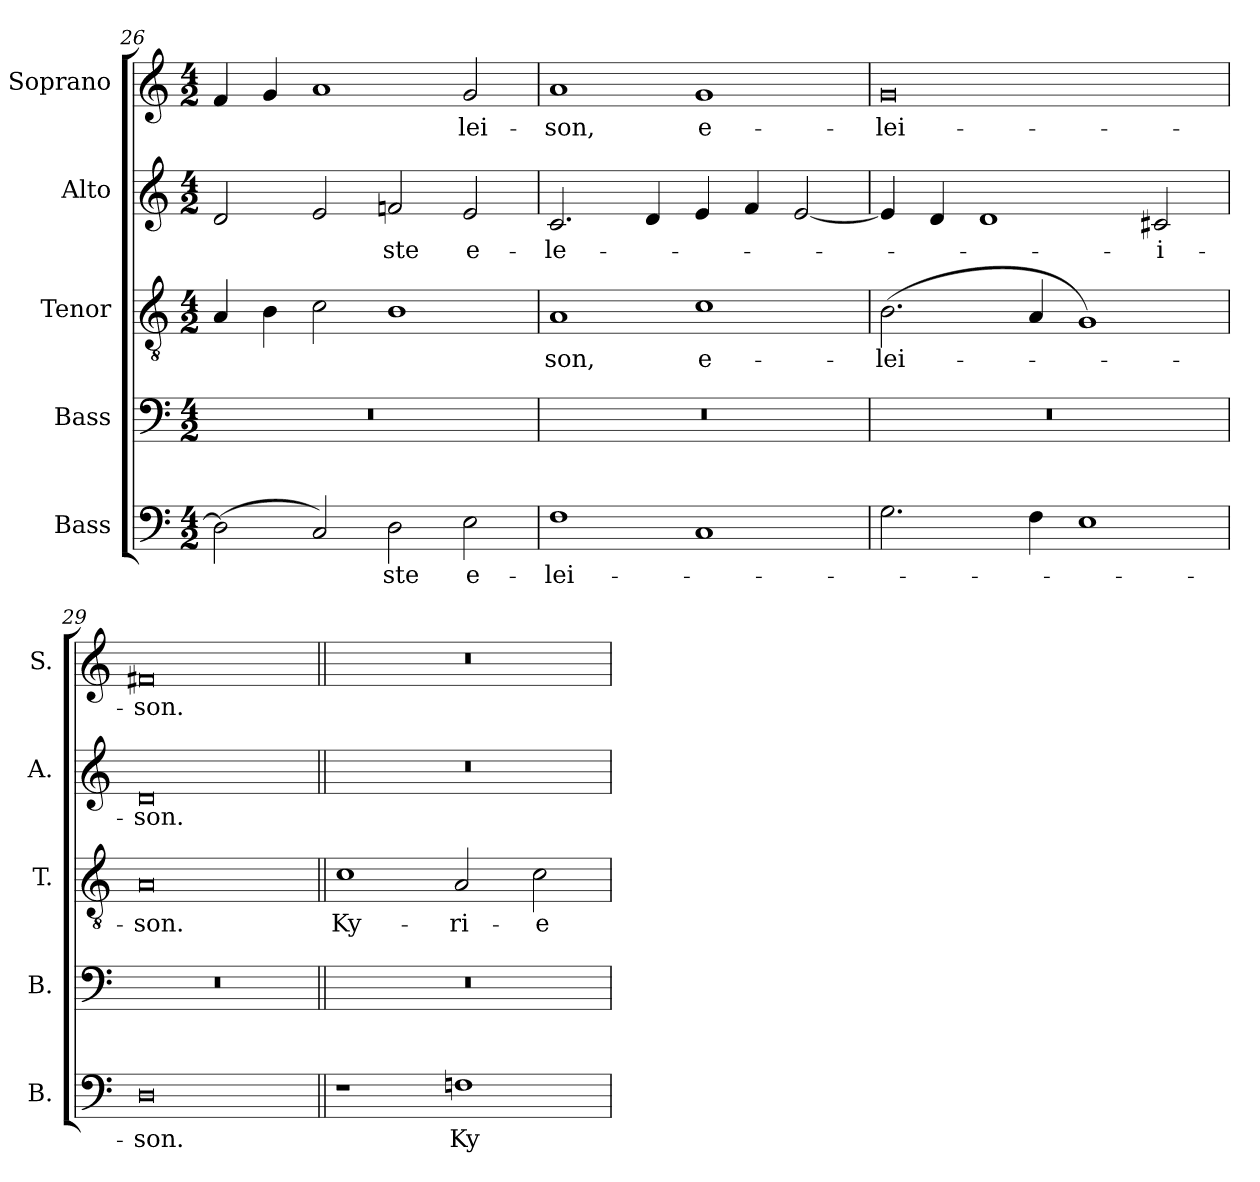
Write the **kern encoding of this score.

**kern	**text	**kern	**kern	**text	**kern	**text	**kern	**text
*part5	*part5	*part4	*part3	*part3	*part2	*part2	*part1	*part1
*staff5	*staff5	*staff4	*staff3	*staff3	*staff2	*staff2	*staff1	*staff1
*I"Bass	*	*I"Bass	*I"Tenor	*	*I"Alto	*	*I"Soprano	*
*I'B.	*	*I'B.	*I'T.	*	*I'A.	*	*I'S.	*
!!LO:LB:g=z
*clefF4	*	*clefF4	*clefGv2	*	*clefG2	*	*clefG2	*
*	*	*	*ITrd7c12	*	*	*	*	*
*k[]	*	*k[]	*k[]	*	*k[]	*	*k[]	*
*C:	*	*C:	*C:	*	*C:	*	*C:	*
*M4/2	*	*M4/2	*M4/2	*	*M4/2	*	*M4/2	*
=26	=26	=26	=26	=26	=26	=26	=26	=26
!	!	!LO:N:vis=1	!	!	!	!	!	!
(2Di\]	.	0r	4AAi/	.	2di/	.	4fi/	.
.	.	.	4BBi\	.	.	.	4gi/	.
2Ci/)	.	.	2Ci\	.	2ei/	.	1ai	.
!	!LO:LY:b:color=#000000	!	!	!	!	!	!	!
!	!	!	!	!	!	!LO:LY:b:color=#000000	!	!
2Di\	-ste	.	1BBi	.	2fni/	-ste	.	.
!	!LO:LY:b:color=#000000	!	!	!	!	!	!	!
!	!	!	!	!	!	!LO:LY:b:color=#000000	!	!
!	!	!	!	!	!	!	!	!LO:LY:b:color=#000000
2Ei\	e-	.	.	.	2ei/	e-	2gi/	-lei-
=27	=27	=27	=27	=27	=27	=27	=27	=27
!	!LO:LY:b:color=#000000	!LO:N:vis=1	!	!	!	!	!	!
!	!	!	!	!LO:LY:b:color=#000000	!	!	!	!
!	!	!	!	!	!	!LO:LY:b:color=#000000	!	!
!	!	!	!	!	!	!	!	!LO:LY:b:color=#000000
1Fi	-lei-	0r	1AAi	-son,	2.ci/	-le-	1ai	-son,
.	.	.	.	.	4di/	.	.	.
!	!	!	!	!LO:LY:b:color=#000000	!	!	!	!
!	!	!	!	!	!	!	!	!LO:LY:b:color=#000000
1Ci	.	.	1Ci	e-	4ei/	.	1gi	e-
.	.	.	.	.	4fi/	.	.	.
.	.	.	.	.	[2ei/	.	.	.
=28	=28	=28	=28	=28	=28	=28	=28	=28
!	!	!LO:N:vis=1	!	!	!	!	!	!
!	!	!	!	!LO:LY:b:color=#000000	!	!	!	!
!	!	!	!	!	!	!	!	!LO:LY:b:color=#000000
2.Gi\	.	0r	(2.BBi\	-lei-	4ei/]	.	0gi	-lei-
.	.	.	.	.	4di/	.	.	.
.	.	.	.	.	1di	.	.	.
4Fi\	.	.	4AAi/	.	.	.	.	.
1Ei	.	.	1GGi)	.	.	.	.	.
!	!	!	!	!	!	!LO:LY:b:color=#000000	!	!
.	.	.	.	.	2c#Xi/	-i-	.	.
=29	=29	=29	=29	=29	=29	=29	=29	=29
!	!LO:LY:b:color=#000000	!LO:N:vis=1	!	!	!	!	!	!
!	!	!	!	!LO:LY:b:color=#000000	!	!	!	!
!	!	!	!	!	!	!LO:LY:b:color=#000000	!	!
!	!	!	!	!	!	!	!	!LO:LY:b:color=#000000
0Di	-son.	0r	0AAi	-son.	0di	-son.	0f#Xi	-son.
=30||	=30||	=30||	=30||	=30||	=30||	=30||	=30||	=30||
!	!	!LO:N:vis=1	!	!	!	!	!	!
!	!	!	!	!LO:LY:b:color=#000000	!LO:N:vis=1	!	!LO:N:vis=1	!
1r	.	0r	1Ci	Ky-	0r	.	0r	.
!	!LO:LY:b:color=#000000	!	!	!	!	!	!	!
!	!	!	!	!LO:LY:b:color=#000000	!	!	!	!
1Fni	Ky-	.	2AAi/	-ri-	.	.	.	.
!	!	!	!	!LO:LY:b:color=#000000	!	!	!	!
.	.	.	2Ci\	-e	.	.	.	.
=	=	=	=	=	=	=	=	=
*-	*-	*-	*-	*-	*-	*-	*-	*-
